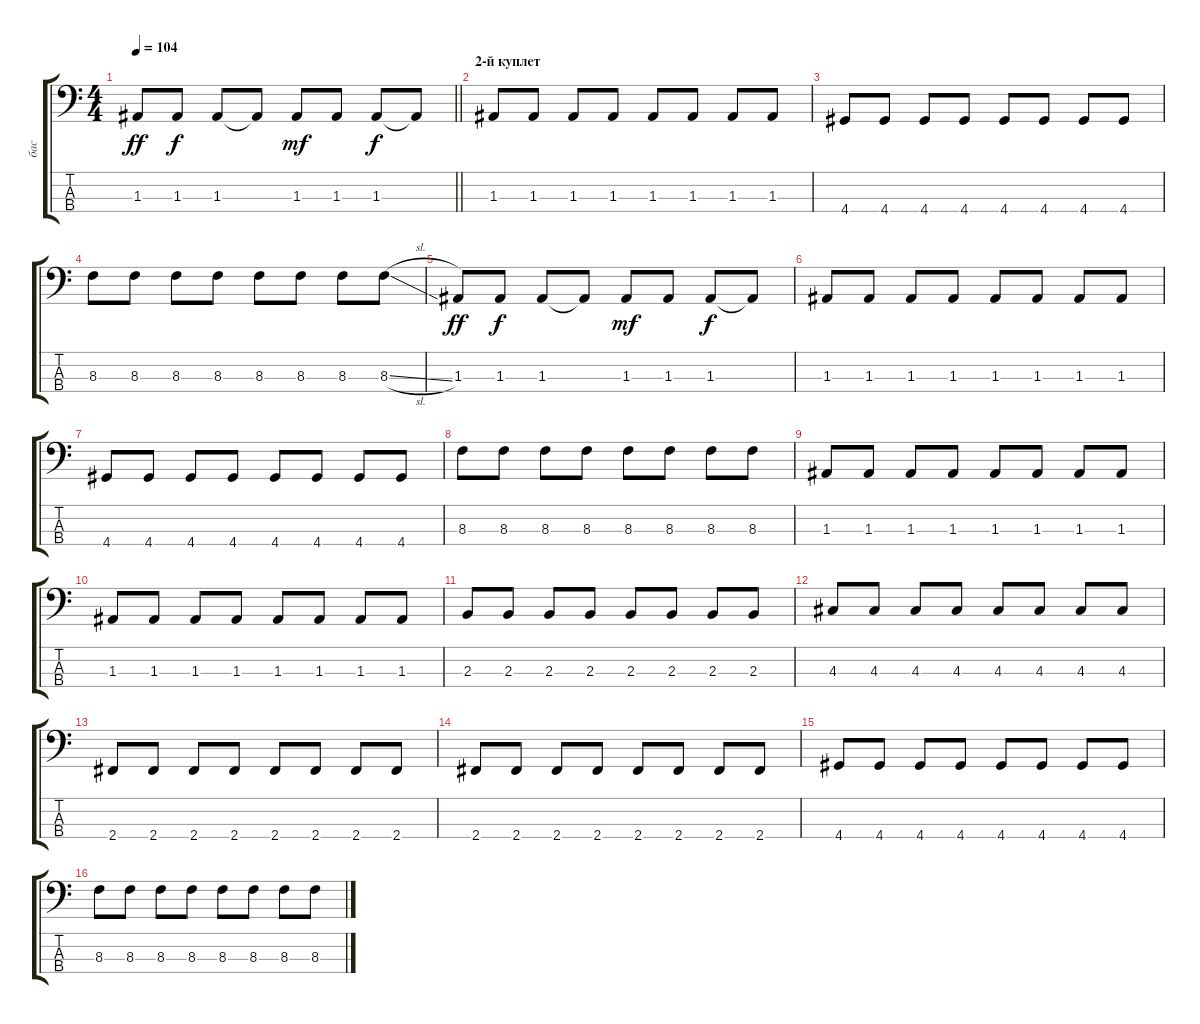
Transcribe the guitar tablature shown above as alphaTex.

\track ("бас" "бас") {instrument electricbassfinger}
\staff {score tabs}
\tuning (G2 D2 A1 E1) {hide}
\ts (4 4)
\tempo 104
\clef f4
\barLineRight lightlight
\ks c
1.3.8{dy ff} 1.3.8{dy f} 1.3.8 1.3{t}.8 1.3.8{dy mf} 1.3.8 1.3.8{dy f} 1.3{t}.8 |
\section ("" "2-й куплет")
1.3.8 1.3.8 1.3.8 1.3.8 1.3.8 1.3.8 1.3.8 1.3.8 |
4.4.8 4.4.8 4.4.8 4.4.8 4.4.8 4.4.8 4.4.8 4.4.8 |
8.3.8 8.3.8 8.3.8 8.3.8 8.3.8 8.3.8 8.3.8 8.3{sl}.8 |
1.3.8{dy ff} 1.3.8{dy f} 1.3.8 1.3{t}.8 1.3.8{dy mf} 1.3.8 1.3.8{dy f} 1.3{t}.8 |
1.3.8 1.3.8 1.3.8 1.3.8 1.3.8 1.3.8 1.3.8 1.3.8 |
4.4.8 4.4.8 4.4.8 4.4.8 4.4.8 4.4.8 4.4.8 4.4.8 |
8.3.8 8.3.8 8.3.8 8.3.8 8.3.8 8.3.8 8.3.8 8.3.8 |
1.3.8 1.3.8 1.3.8 1.3.8 1.3.8 1.3.8 1.3.8 1.3.8 |
1.3.8 1.3.8 1.3.8 1.3.8 1.3.8 1.3.8 1.3.8 1.3.8 |
2.3.8 2.3.8 2.3.8 2.3.8 2.3.8 2.3.8 2.3.8 2.3.8 |
4.3.8 4.3.8 4.3.8 4.3.8 4.3.8 4.3.8 4.3.8 4.3.8 |
2.4.8 2.4.8 2.4.8 2.4.8 2.4.8 2.4.8 2.4.8 2.4.8 |
2.4.8 2.4.8 2.4.8 2.4.8 2.4.8 2.4.8 2.4.8 2.4.8 |
4.4.8 4.4.8 4.4.8 4.4.8 4.4.8 4.4.8 4.4.8 4.4.8 |
8.3.8 8.3.8 8.3.8 8.3.8 8.3.8 8.3.8 8.3.8 8.3.8
